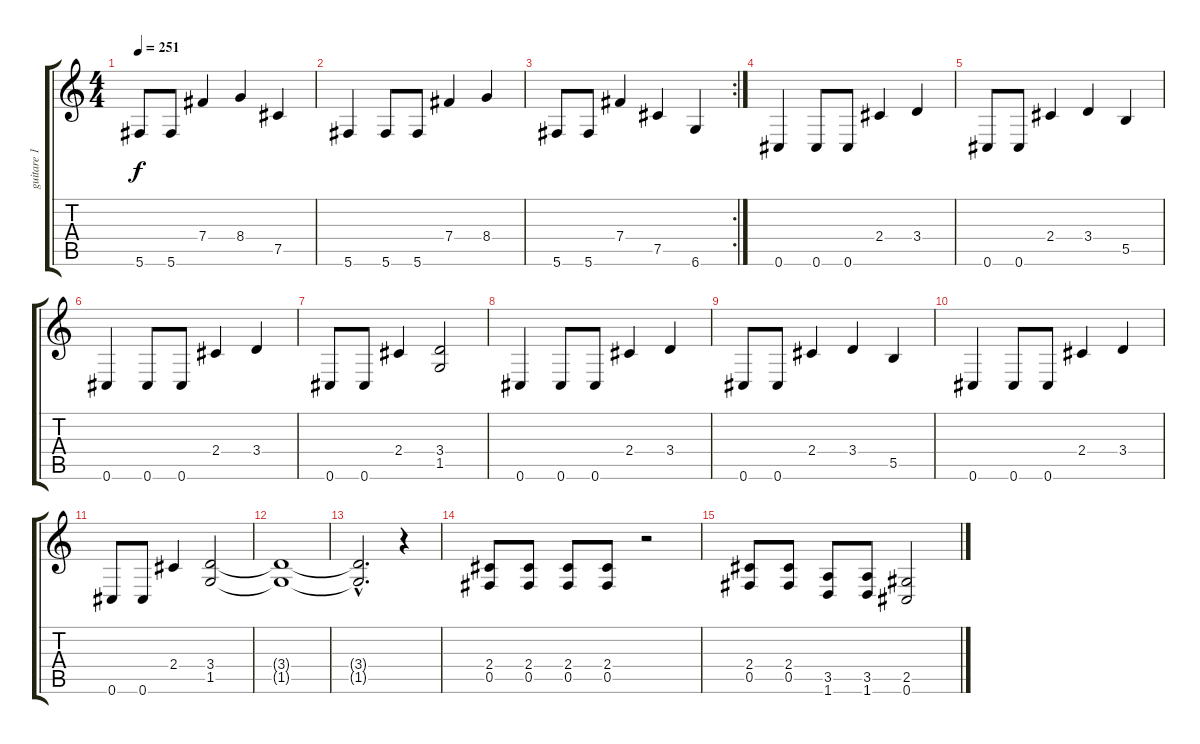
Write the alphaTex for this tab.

\track ("guitare 1" "guitare 1") {instrument distortionguitar}
\staff {score tabs}
\tuning (Db4 Ab3 E3 B2 Gb2 Db2) {hide}
\ts (4 4)
\tempo 251
\clef g2
\ks c
5.6.8{dy f} 5.6.8 7.4.4 8.4.4 7.5.4 |
5.6.4 5.6.8 5.6.8 7.4.4 8.4.4 |
\rc 2
5.6.8 5.6.8 7.4.4 7.5.4 6.6.4 |
0.6.4 0.6.8 0.6.8 2.4.4 3.4.4 |
0.6.8 0.6.8 2.4.4 3.4.4 5.5.4 |
0.6.4 0.6.8 0.6.8 2.4.4 3.4.4 |
0.6.8 0.6.8 2.4.4 (3.4 1.5).2 |
0.6.4 0.6.8 0.6.8 2.4.4 3.4.4 |
0.6.8 0.6.8 2.4.4 3.4.4 5.5.4 |
0.6.4 0.6.8 0.6.8 2.4.4 3.4.4 |
0.6.8 0.6.8 2.4.4 (3.4 1.5).2 |
(3.4{t} 1.5{t}).1 |
(3.4{hac t} 1.5{hac t}).2{d} r.4 |
(2.4 0.5).8 (2.4 0.5).8 (2.4 0.5).8 (2.4 0.5).8 r.2 |
(2.4 0.5).8 (2.4 0.5).8 (3.5 1.6).8 (3.5 1.6).8 (2.5 0.6).2
